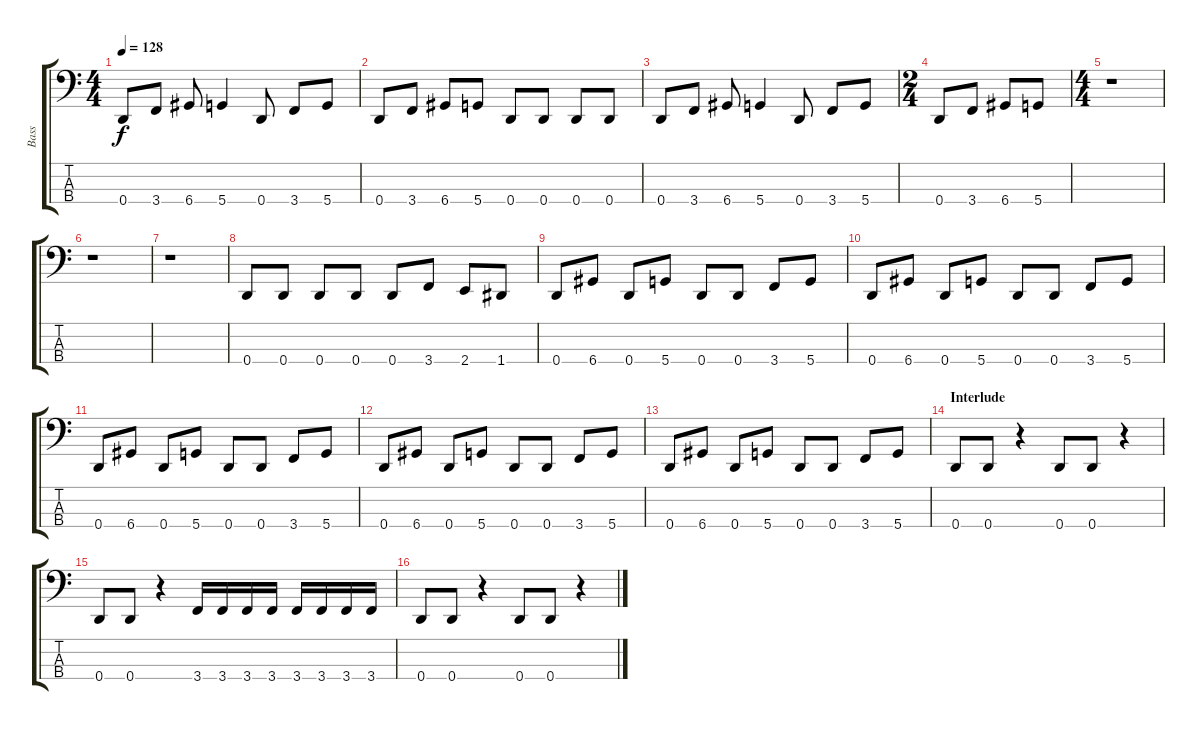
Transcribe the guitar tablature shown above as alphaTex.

\track ("Bass" "Bass") {instrument electricbassfinger}
\staff {score tabs}
\tuning (G2 D2 A1 D1) {hide}
\ts (4 4)
\tempo 128
\clef f4
\ks c
0.4.8{dy f} 3.4.8 6.4.8 5.4.4 0.4.8 3.4.8 5.4.8 |
0.4.8 3.4.8 6.4.8 5.4.8 0.4.8 0.4.8 0.4.8 0.4.8 |
0.4.8 3.4.8 6.4.8 5.4.4 0.4.8 3.4.8 5.4.8 |
\ts (2 4)
0.4.8 3.4.8 6.4.8 5.4.8 |
\ts (4 4)
r.1 |
r.1 |
r.1 |
0.4.8 0.4.8 0.4.8 0.4.8 0.4.8 3.4.8 2.4.8 1.4.8 |
0.4.8 6.4.8 0.4.8 5.4.8 0.4.8 0.4.8 3.4.8 5.4.8 |
0.4.8 6.4.8 0.4.8 5.4.8 0.4.8 0.4.8 3.4.8 5.4.8 |
0.4.8 6.4.8 0.4.8 5.4.8 0.4.8 0.4.8 3.4.8 5.4.8 |
0.4.8 6.4.8 0.4.8 5.4.8 0.4.8 0.4.8 3.4.8 5.4.8 |
0.4.8 6.4.8 0.4.8 5.4.8 0.4.8 0.4.8 3.4.8 5.4.8 |
\section ("" "Interlude")
0.4.8 0.4.8 r.4 0.4.8 0.4.8 r.4 |
0.4.8 0.4.8 r.4 3.4.16 3.4.16 3.4.16 3.4.16 3.4.16 3.4.16 3.4.16 3.4.16 |
0.4.8 0.4.8 r.4 0.4.8 0.4.8 r.4
